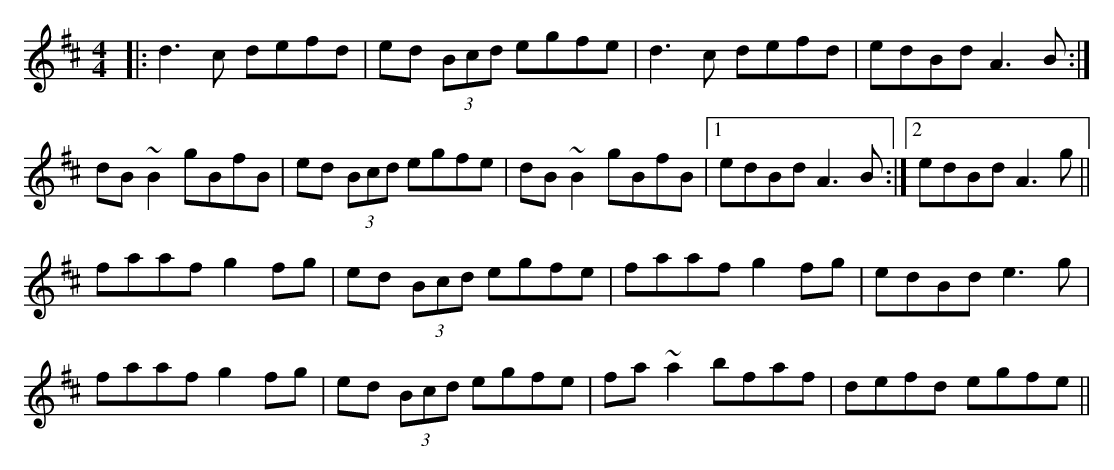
X:1
M:4/4
K:D
|:d3c defd|ed (3Bcd egfe|d3c defd|edBd A3B:|
dB~B2 gBfB|ed (3Bcd egfe|dB~B2 gBfB|1 edBd A3B:|2 edBd A3g||
faaf g2fg|ed (3Bcd egfe|faaf g2fg|edBd e3g|
faaf g2fg|ed (3Bcd egfe|fa~a2 bfaf|defd egfe||
